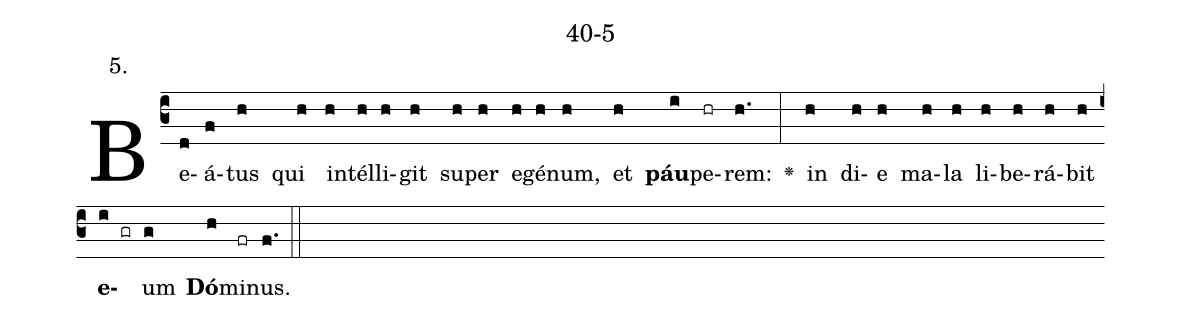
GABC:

name: 40-5;
annotation: 5.;
%%
(c3)Be(d)á(f)tus(h) qui(h) in(h)tél(h)li(h)git(h) su(h)per(h) e(h)gé(h)num,(h) et(h) <b>páu</b>(i)pe(hr)rem:(h.) <v>\greheightstar</v>(:) in(h) di(h)e(h) ma(h)la(h) li(h)be(h)rá(h)bit(h) <b>e</b>(i gr)um(g) <b>Dó</b>(h)mi(fr)nus.(f.) (::)


%E(h) u(h) o(i) u(g) a(h) e.(f.) (::)
